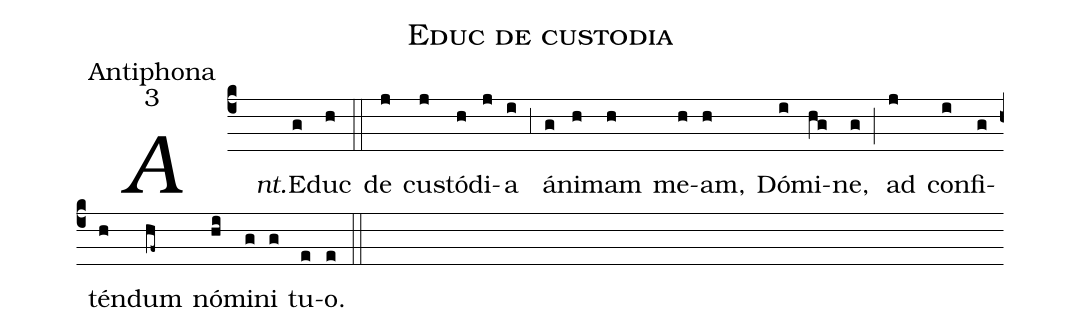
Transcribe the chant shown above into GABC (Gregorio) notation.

name:Educ de custodia;
office-part:Antiphona;
mode:3;
%%
(c4) <i>Ant.</i>() E(g)duc(h) (::)
de(j) cu(j)stó(h)di(j)a(i) (,3) á(g)ni(h)mam(h) me(h)am,(h) Dó(i)mi(hg)ne,(g) (;) ad(j) con(i)fi(g)tén(h)dum(hf~) nó(hi)mi(g)ni(g) tu(e)o.(e) (::)
